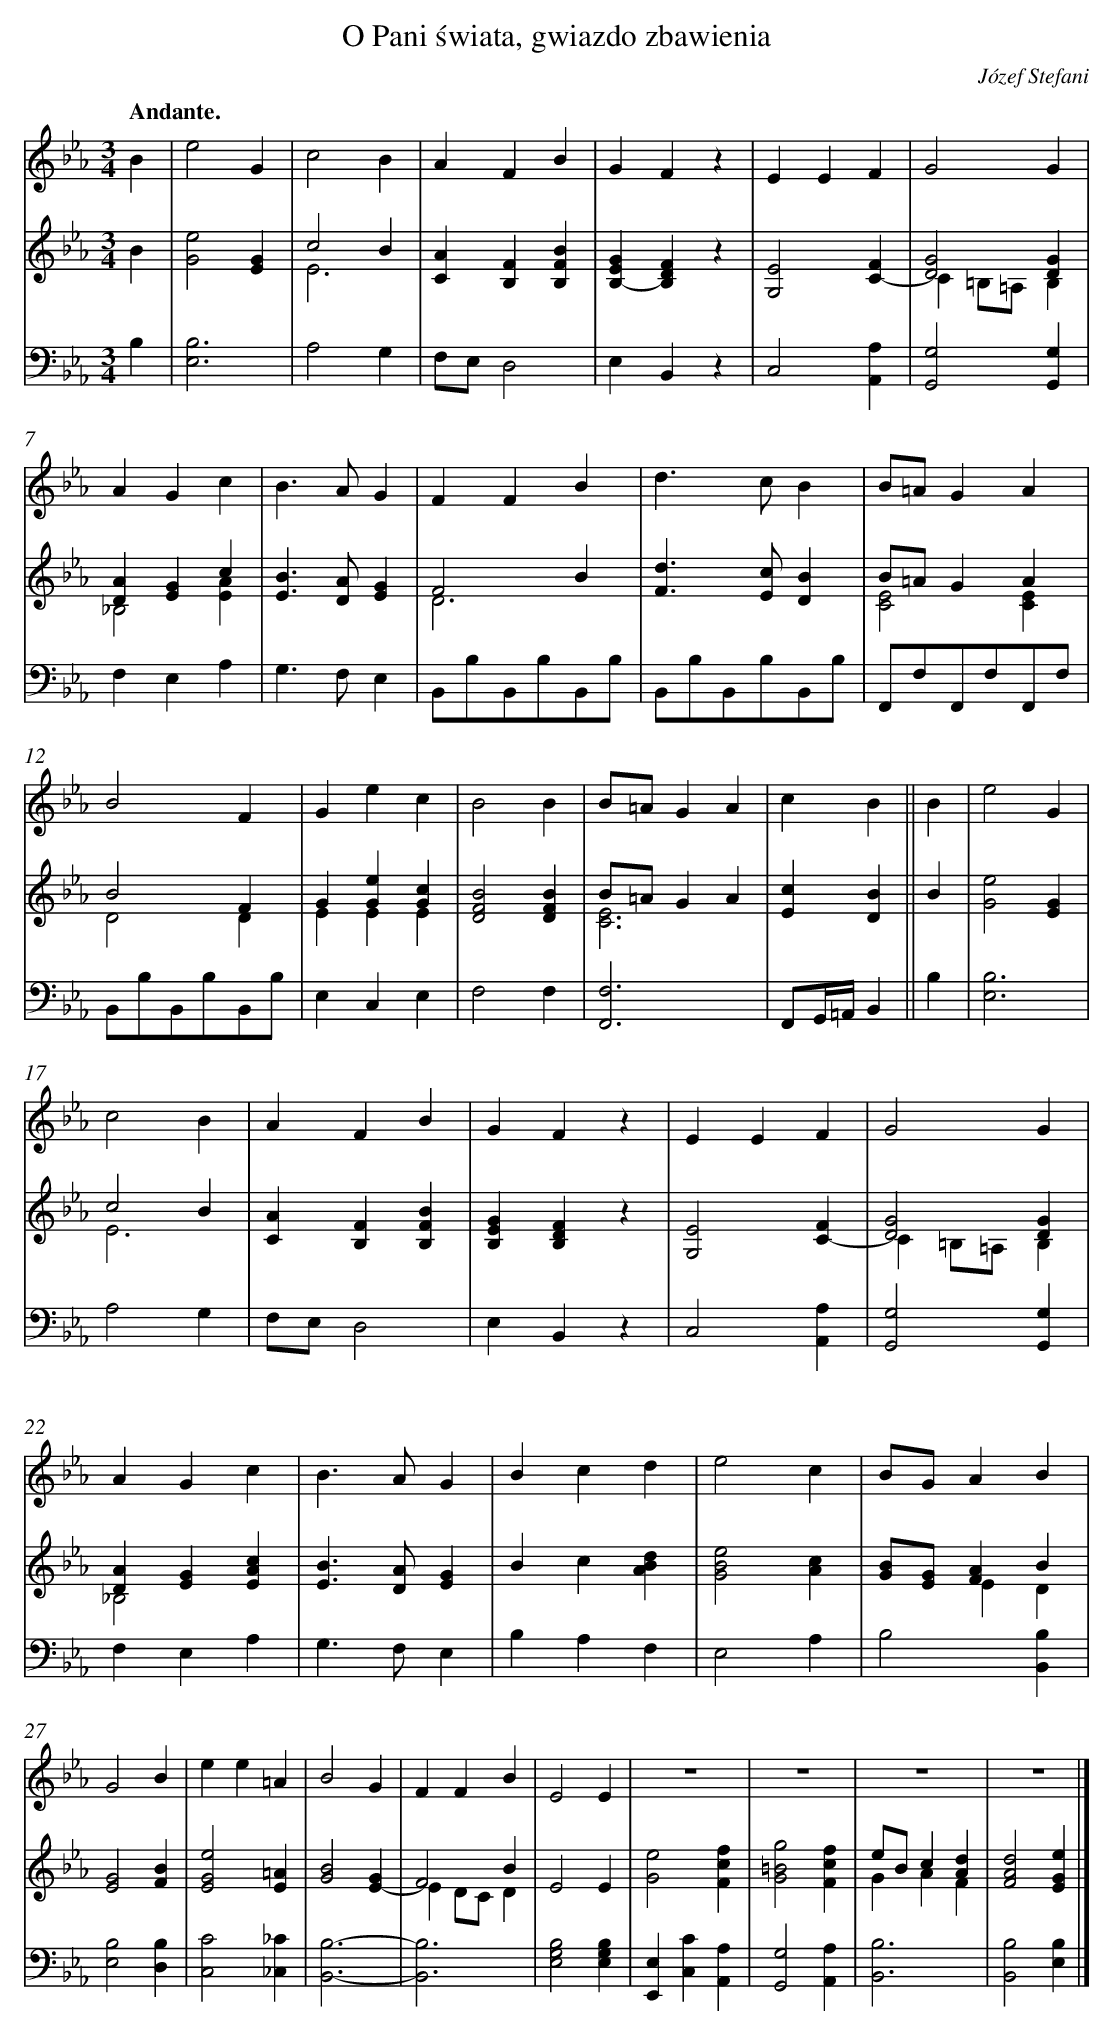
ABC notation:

X:1
T: O Pani świata, gwiazdo zbawienia
C: Józef Stefani
L: 1/4
M: 3/4
Q: "Andante."
V: 1 clef=treble
V: 2 clef=treble
V: 3 clef=bass
K: Eb
[V:1] B [I:setbarnb 1]|
[V:2] B |
[V:3] B, |
[V:1] e2G |
[V:2] [e2G2][GE] |
[V:3] [B,3E,3] |
[V:1] c2B |
[V:2] c2B & E3 |
[V:3] A,2G, |
[V:1] AFB |
[V:2] [AC][FB,][BFB,] |
[V:3] F,/E,/D,2 |
[V:1] GFz |
[V:2] [GEB,-][FDB,]z |
[V:3] E,B,,z |
[V:1] EEF |
[V:2] [E2G,2][FC-] |
[V:3] C,2[A,A,,] |
[V:1] G2G |
[V:2] [G2D2][GD] & C=B,/=A,/B, |
[V:3] [G,2G,,2][G,G,,] |
[V:1] AGc |
[V:2] [AD][GE]c & _B,2[AE] |
[V:3] F,E,A, |
[V:1] B>AG |
[V:2] [BE]>[AD][GE] |
[V:3] G,>F,E, |
[V:1] FFB |
[V:2] F2B & D3 |
[V:3] B,,/B,/B,,/B,/B,,/B,/ |
[V:1] d>cB |
[V:2] [dF]>[cE][BD] |
[V:3] B,,/B,/B,,/B,/B,,/B,/ |
[V:1] B/=A/GA |
[V:2] B/=A/GA & [E2C2][EC] |
[V:3] F,,/F,/F,,/F,/F,,/F,/ |
[V:1] B2F |
[V:2] B2F & D2D |
[V:3] B,,/B,/B,,/B,/B,,/B,/ |
[V:1] Gec |
[V:2] G[eG][cG] & EEE |
[V:3] E,C,E, |
[V:1] B2B |
[V:2] [B2F2D2][BFD] |
[V:3] F,2F, |
[V:1] B/=A/GA |
[V:2] B/=A/GA & [E3C3] |
[V:3] [F,3F,,3] |
[V:1] cB [I:setbarnb 16]||
[V:2] [cE][BD] ||
[V:3] F,,/G,,//=A,,//B,, ||
[V:1] B |
[V:2] B |
[V:3] B, |
[V:1] e2G |
[V:2] [e2G2][GE] |
[V:3] [B,3E,3] |
[V:1] c2B |
[V:2] c2B & E3 |
[V:3] A,2G, |
[V:1] AFB |
[V:2] [AC][FB,][BFB,] |
[V:3] F,/E,/D,2 |
[V:1] GFz |
[V:2] [GEB,][FDB,]z |
[V:3] E,B,,z |
[V:1] EEF |
[V:2] [E2G,2][FC-] |
[V:3] C,2[A,A,,] |
[V:1] G2G |
[V:2] [G2D2][GD] & C=B,/=A,/B, |
[V:3] [G,2G,,2][G,G,,] |
[V:1] AGc |
[V:2] [AD][GE][cAE] & _B,2x |
[V:3] F,E,A, |
[V:1] B>AG |
[V:2] [BE]>[AD][GE] |
[V:3] G,>F,E, |
[V:1] Bcd |
[V:2] Bc[dBA] |
[V:3] B,A,F, |
[V:1] e2c |
[V:2] [e2B2G2][cA] |
[V:3] E,2A, |
[V:1] B/G/AB |
[V:2] [B/G/][G/E/][AF]B & xED |
[V:3] B,2[B,B,,] |
[V:1] G2B |
[V:2] [G2E2][BF] |
[V:3] [B,2E,2][B,D,] |
[V:1] ee=A |
[V:2] [e2G2E2][=AE] |
[V:3] [C2C,2][_C_C,] |
[V:1] B2G |
[V:2] [B2G2][GE-] |
[V:3] [B,3B,,3]- |
[V:1] FFB |
[V:2] F2B & ED/C/D |
[V:3] [B,3B,,3] |
[V:1] E2E |
[V:2] E2E |
[V:3] [B,2G,2E,2][B,G,E,] |
[V:1] z3 |
[V:2] [e2G2][fcF] |
[V:3] [E,E,,][CC,][A,A,,] |
[V:1] z3 |
[V:2] [g2=B2G2][fcF] |
[V:3] [G,2G,,2][A,A,,] |
[V:1] z3 |
[V:2] e/B/c[dA] & GAF |
[V:3] [B,3B,,3] |
[V:1] z3 |]
[V:2] [d2A2F2][eGE] |]
[V:3] [B,2B,,2][B,E,] |]
